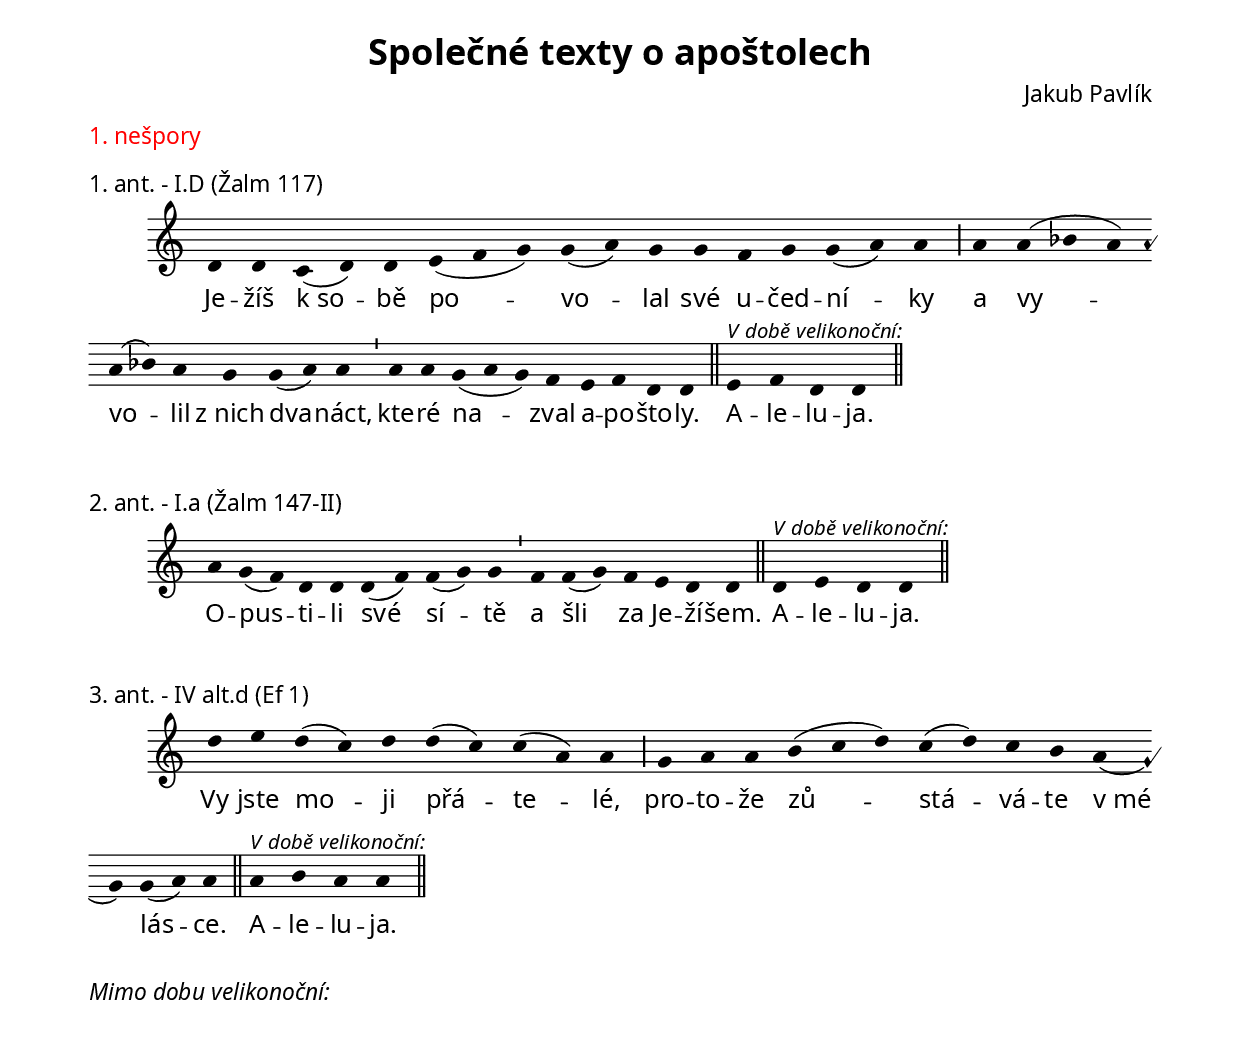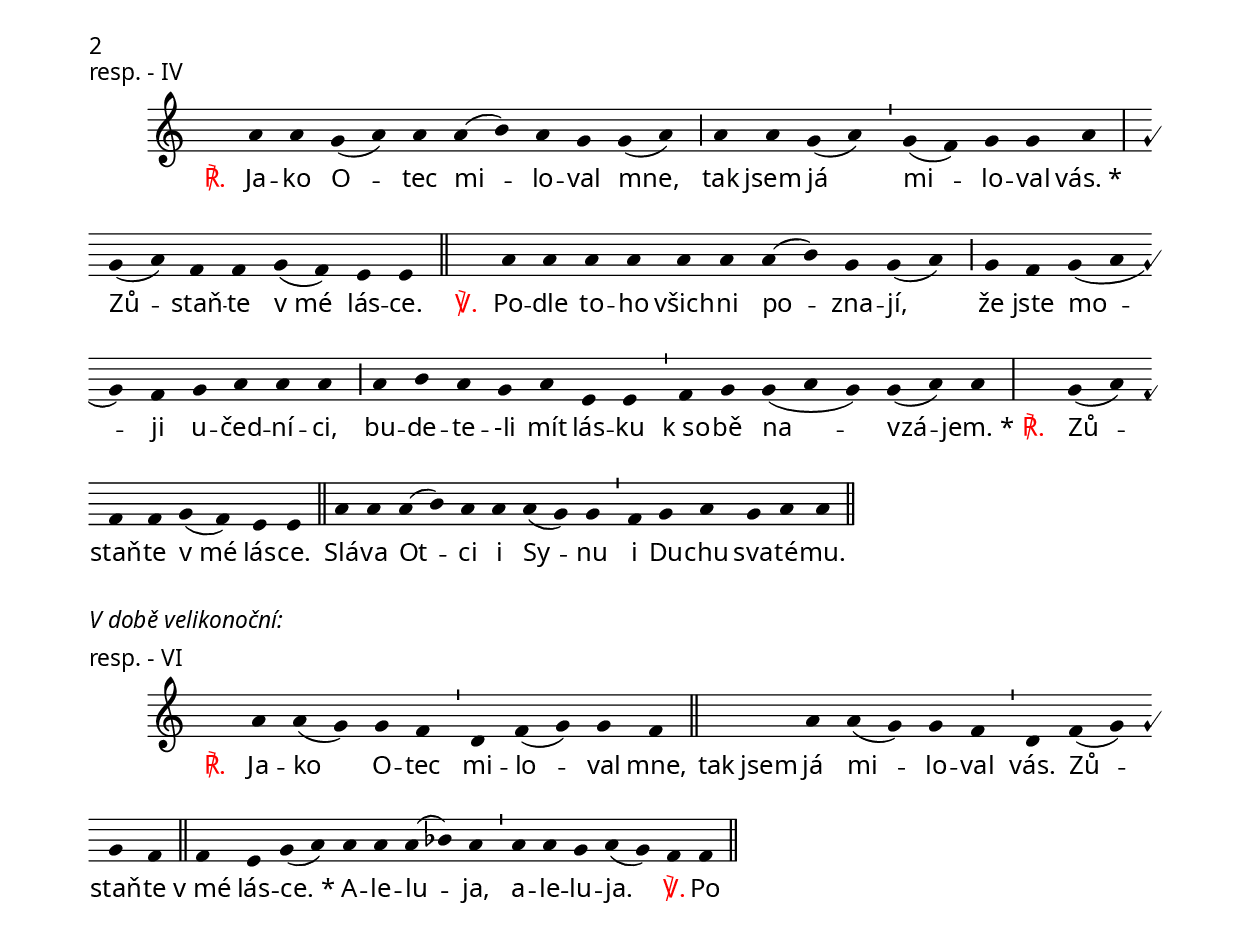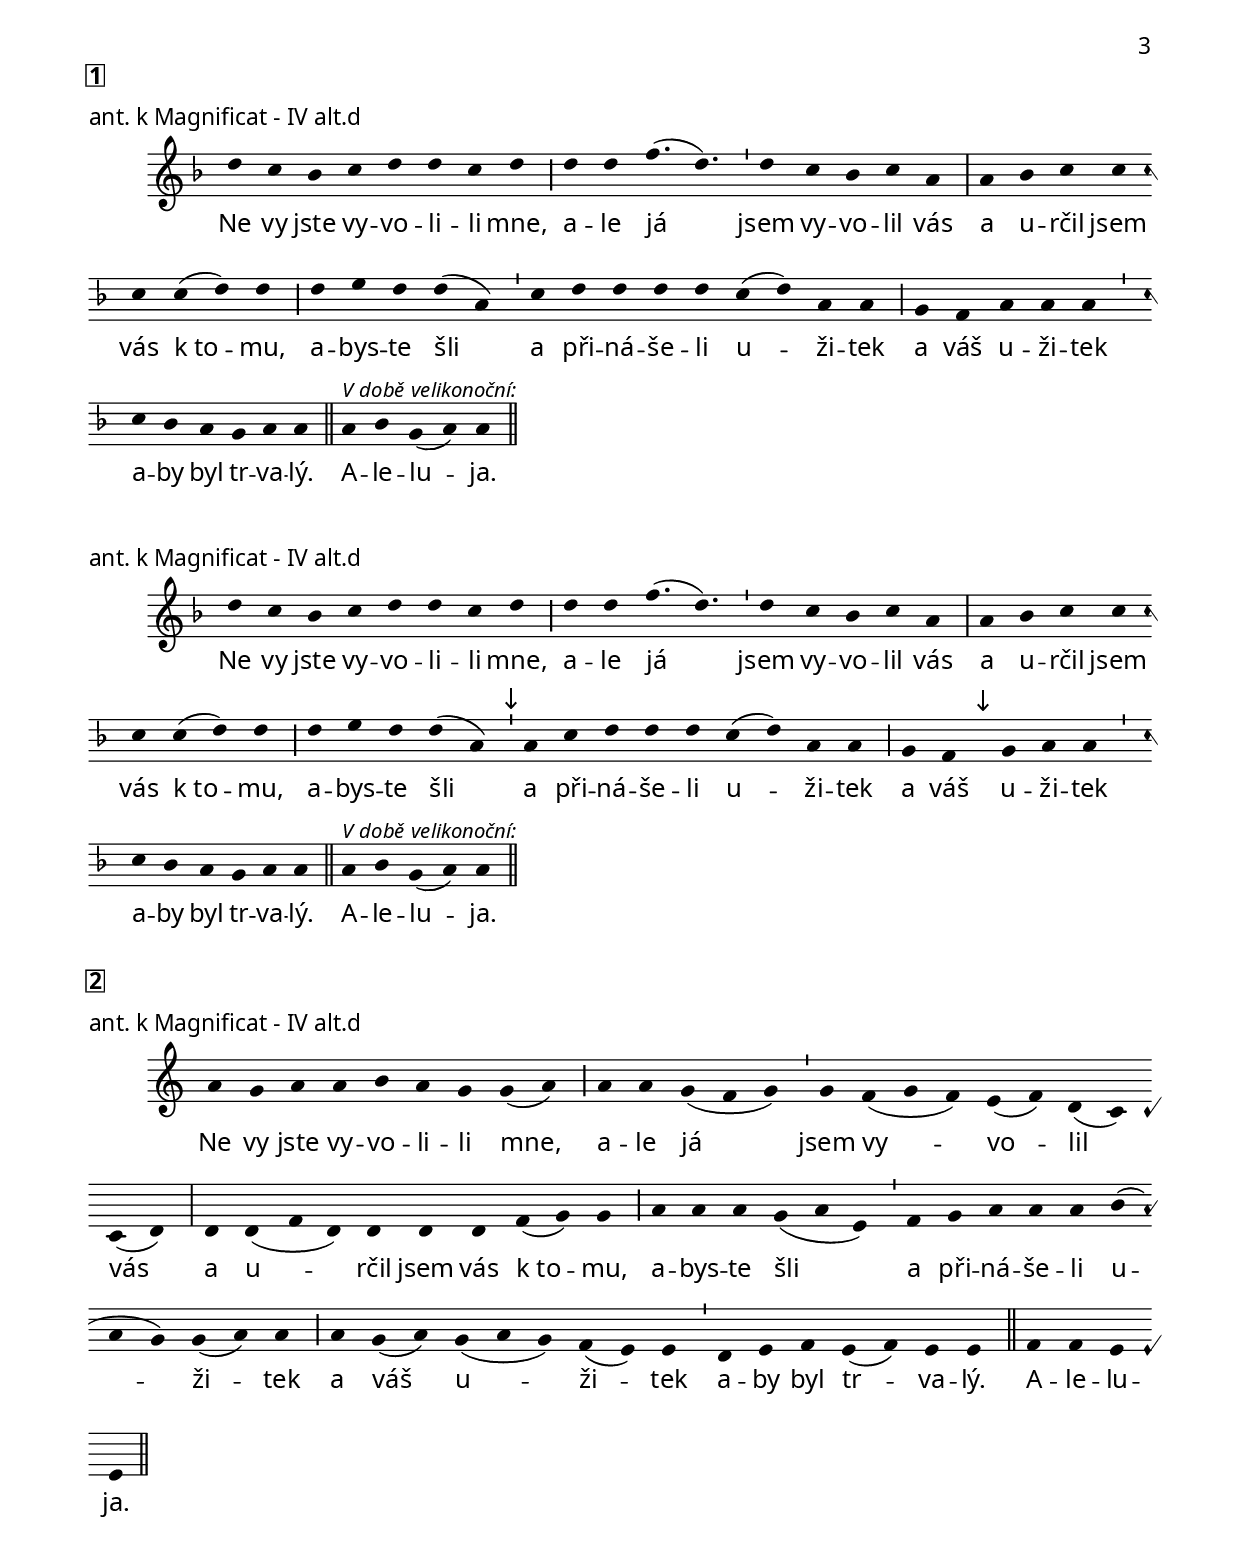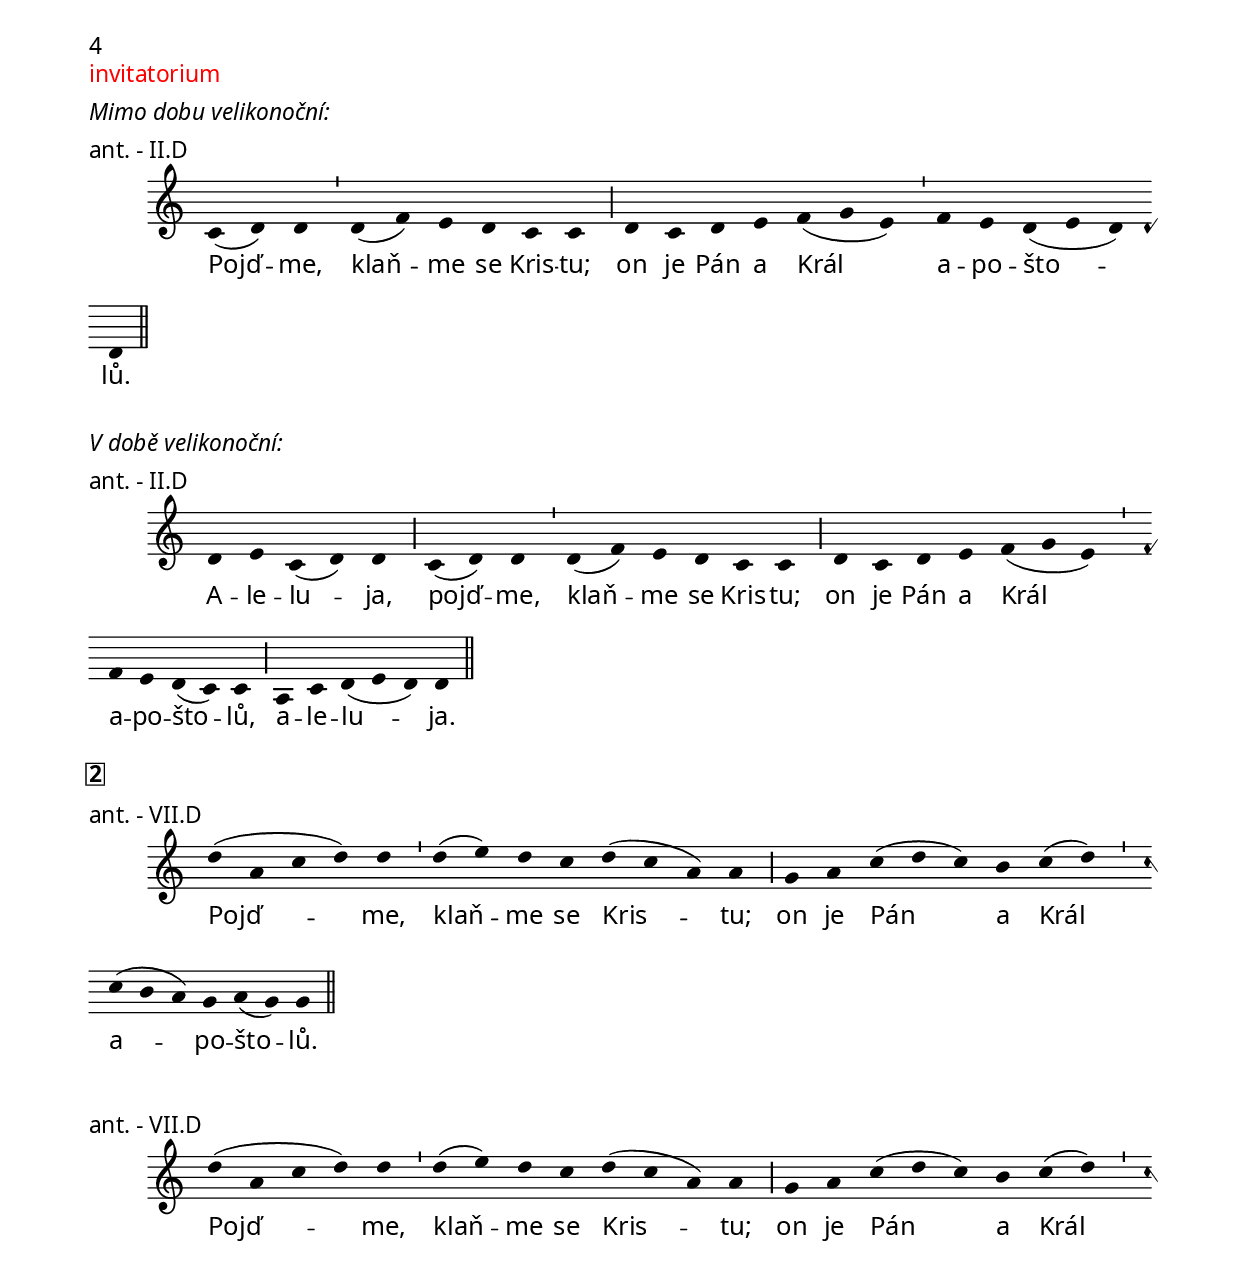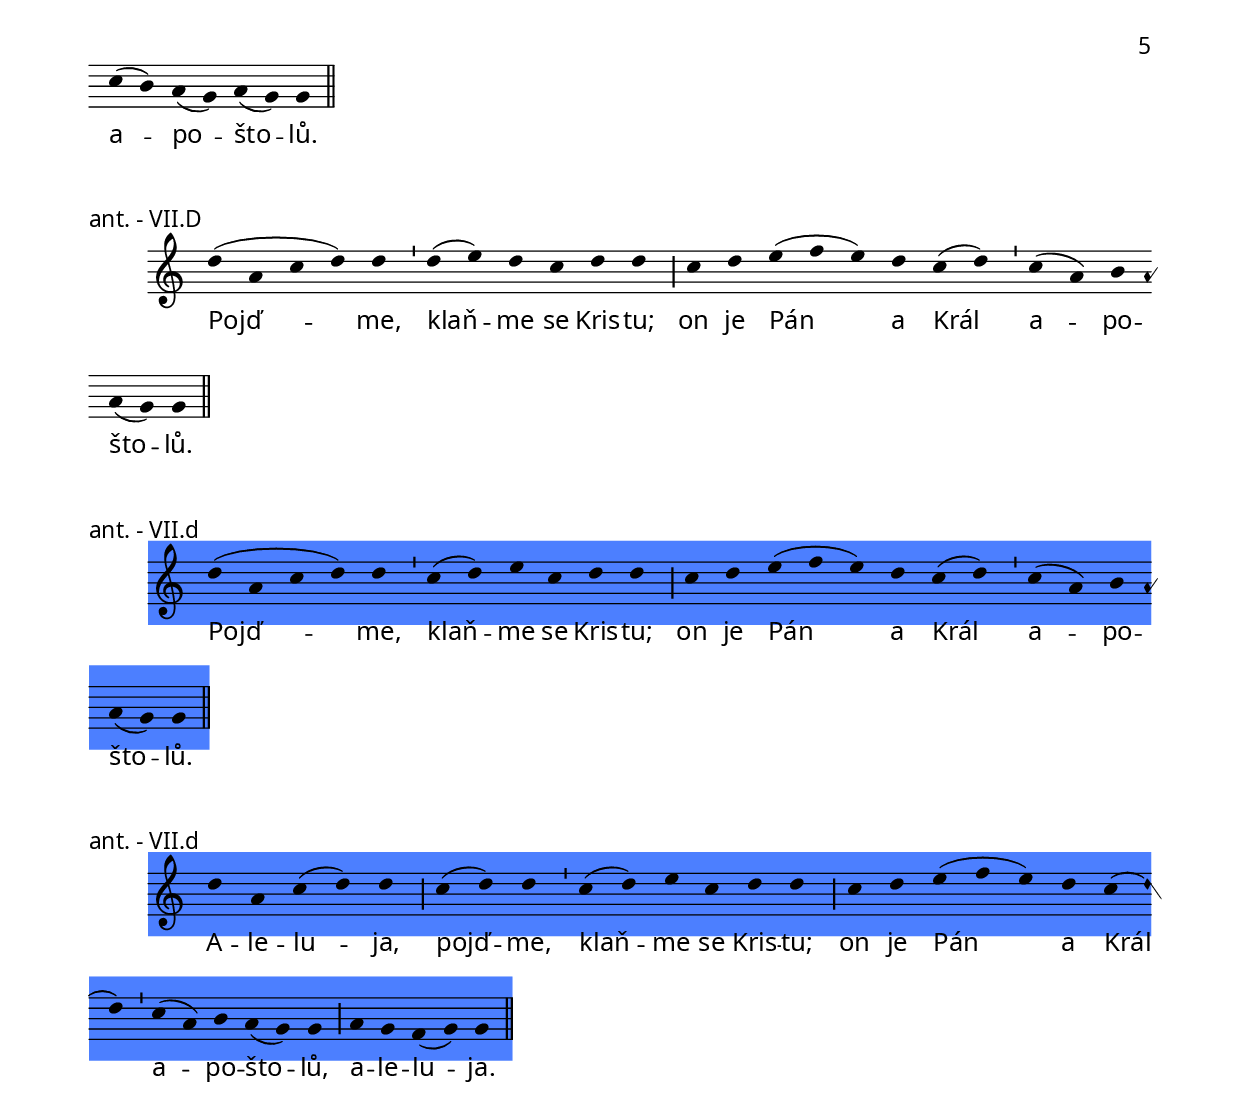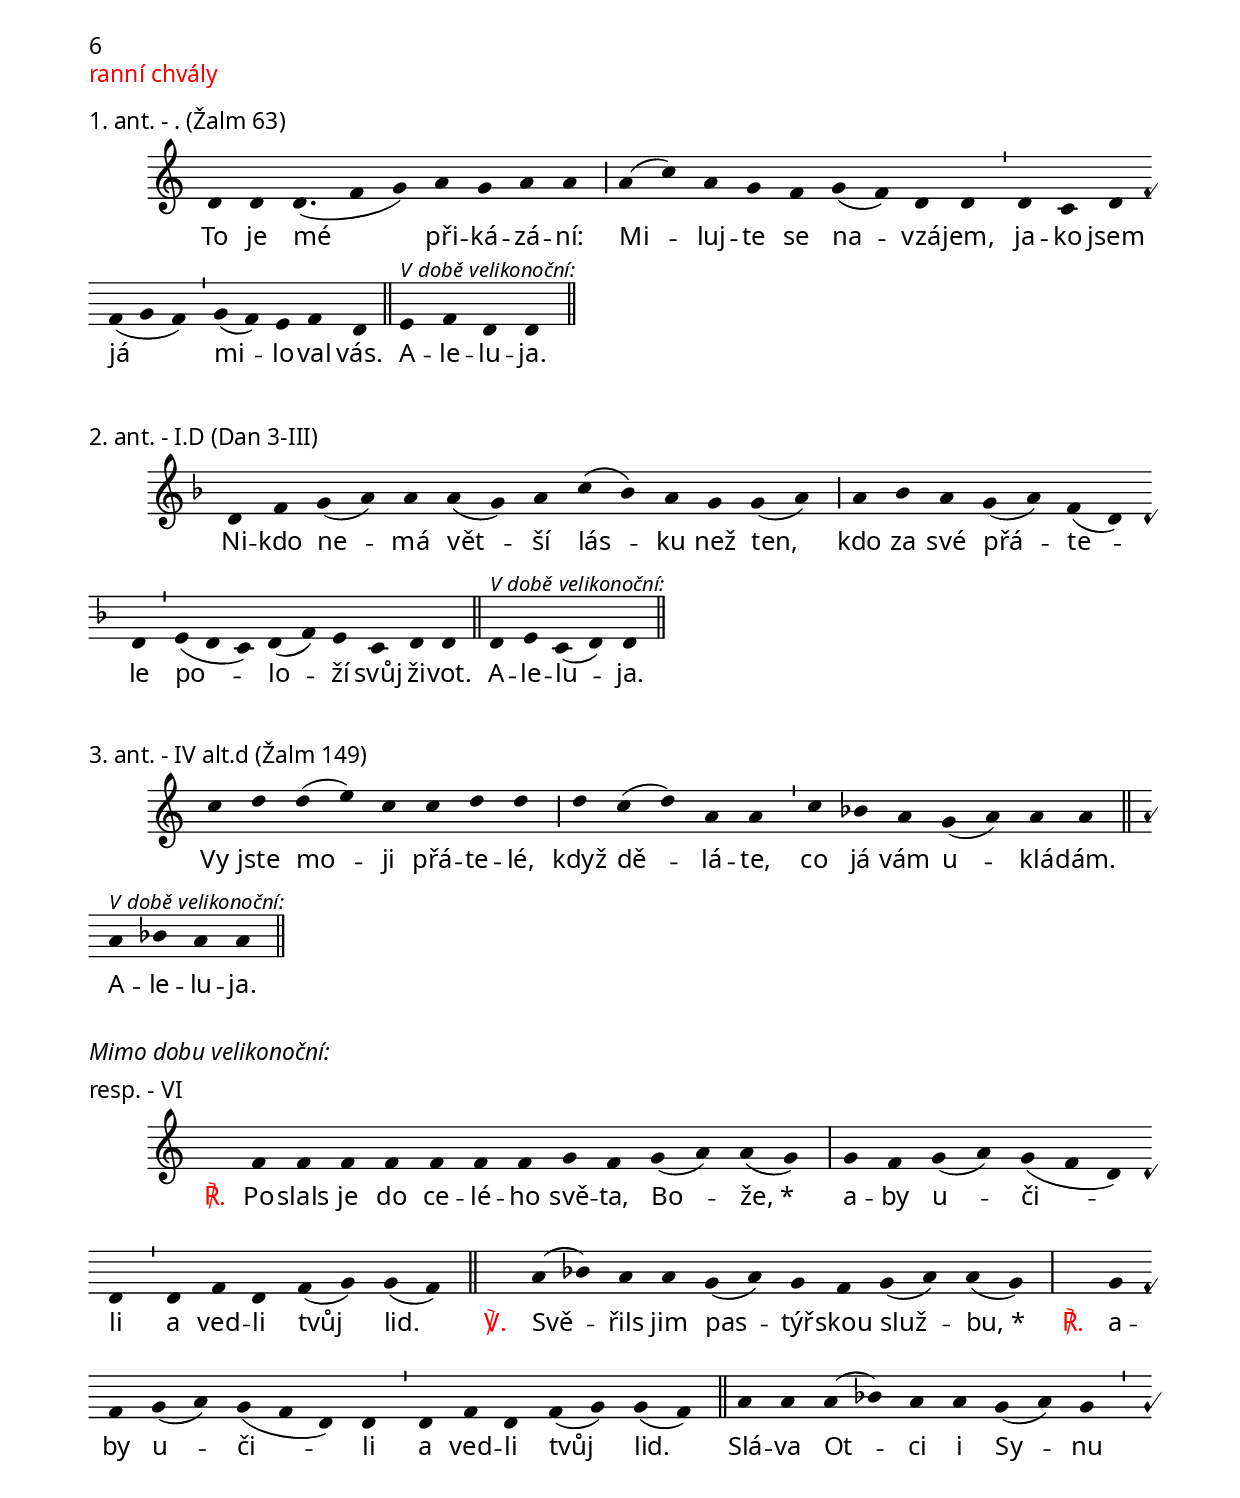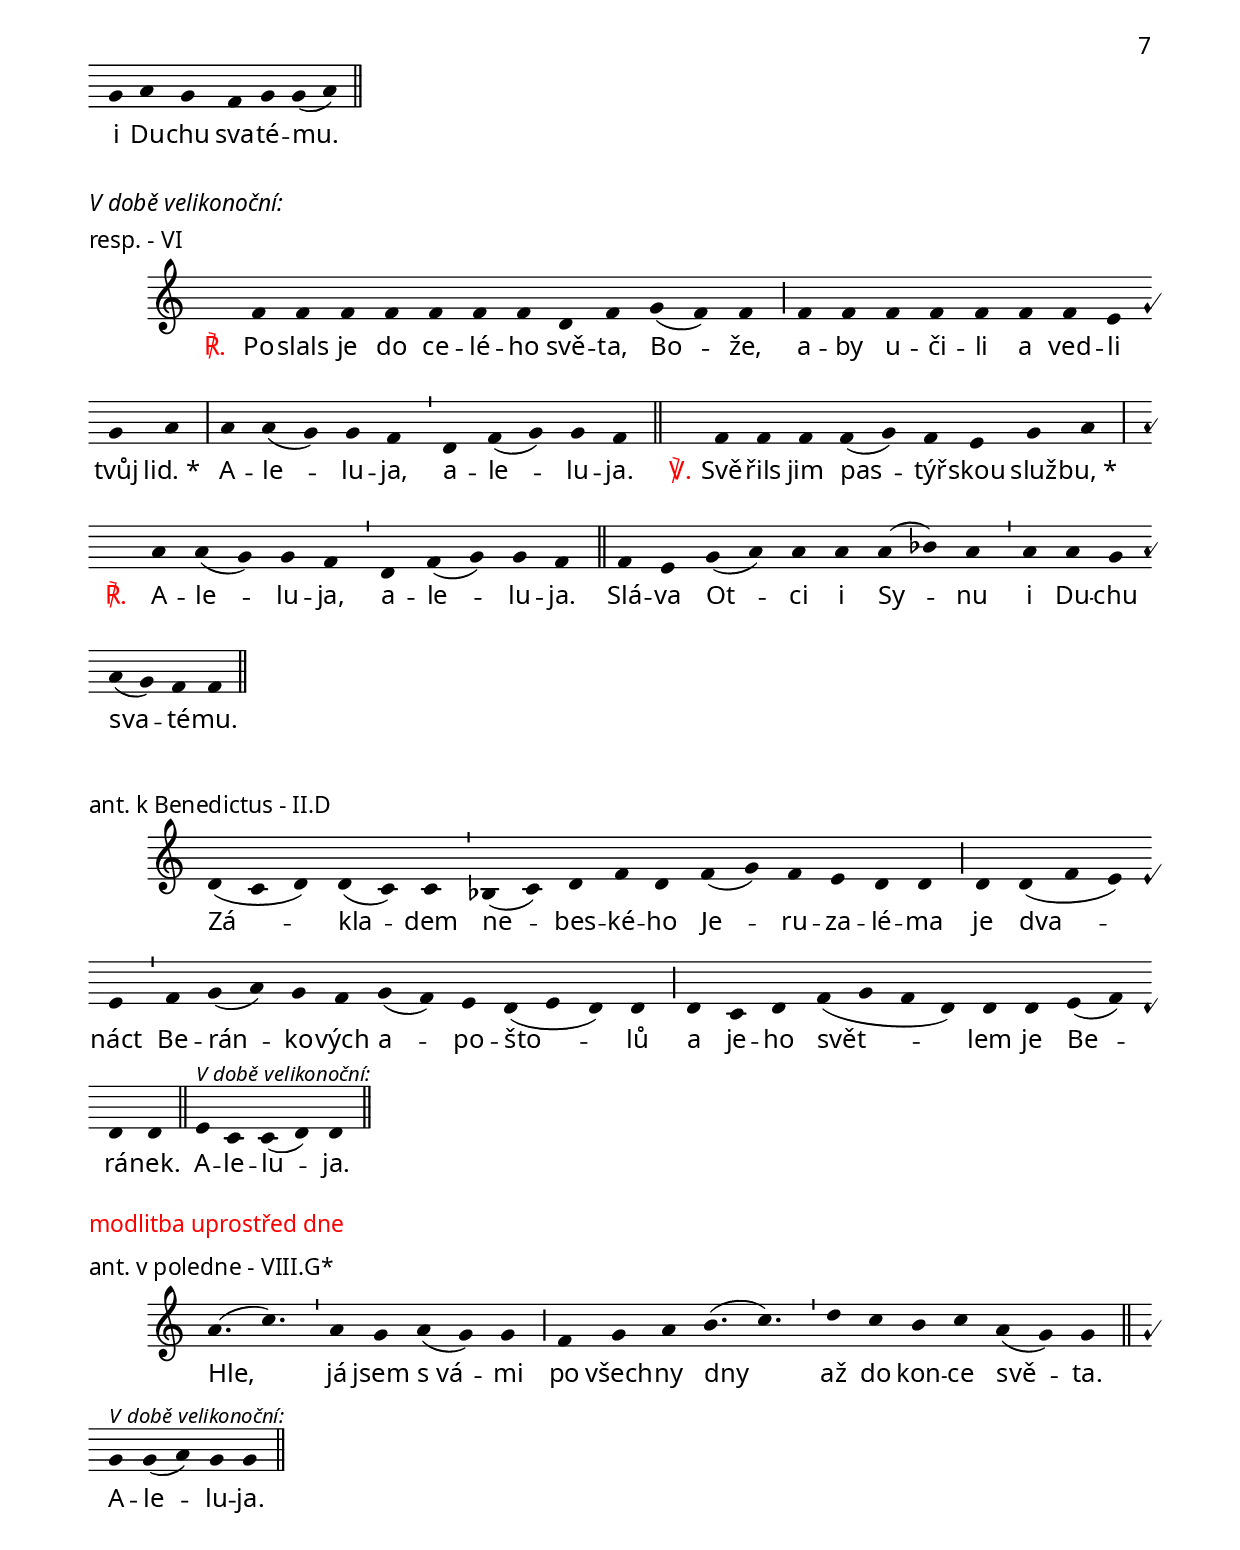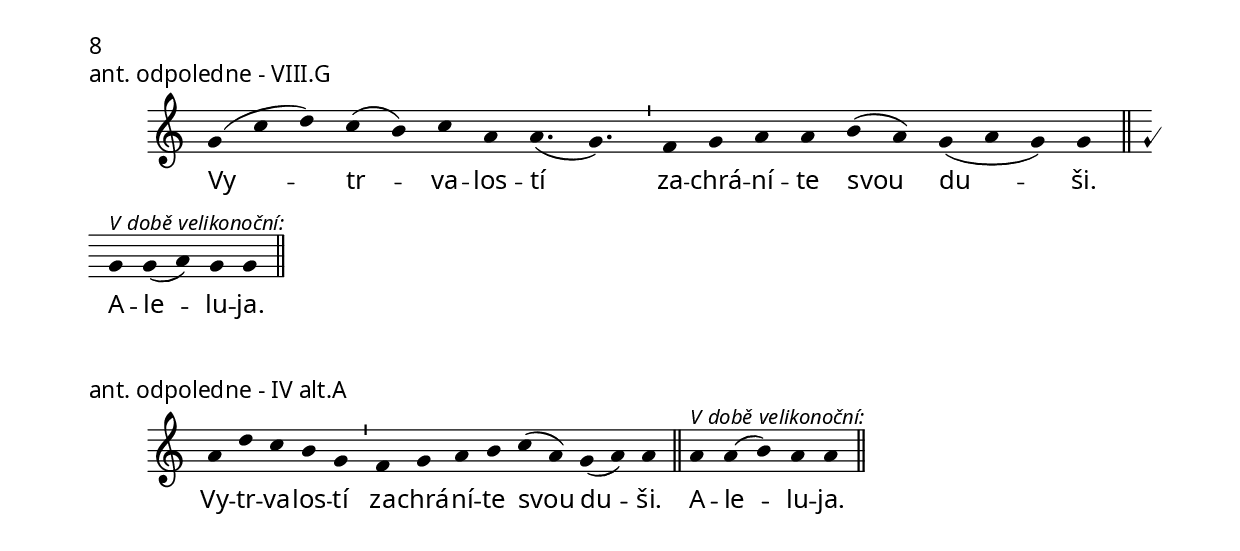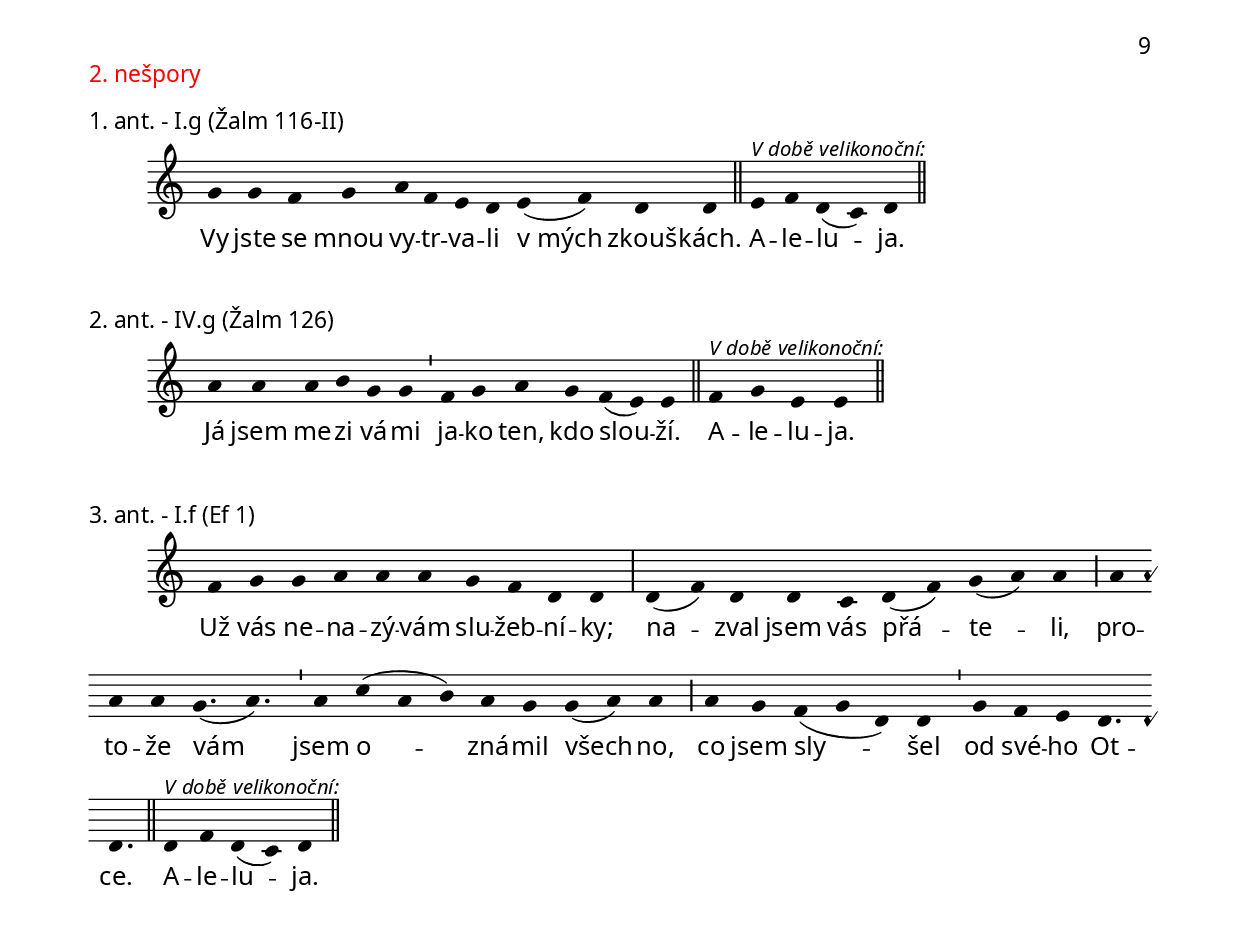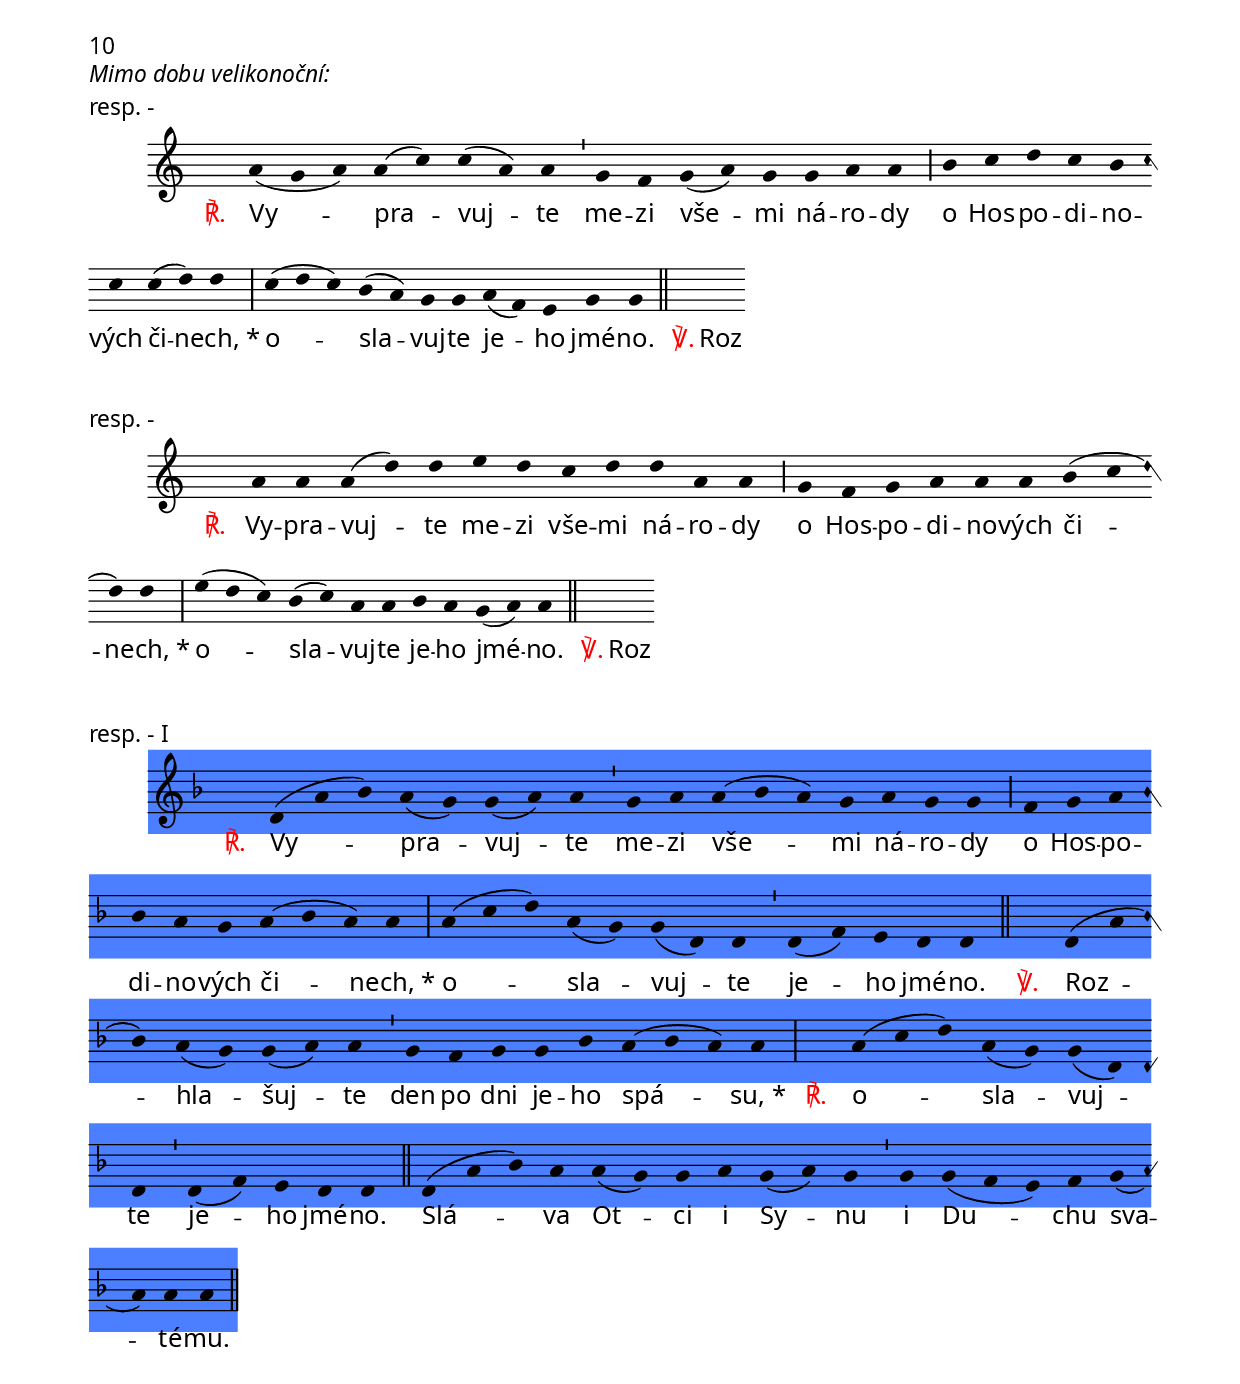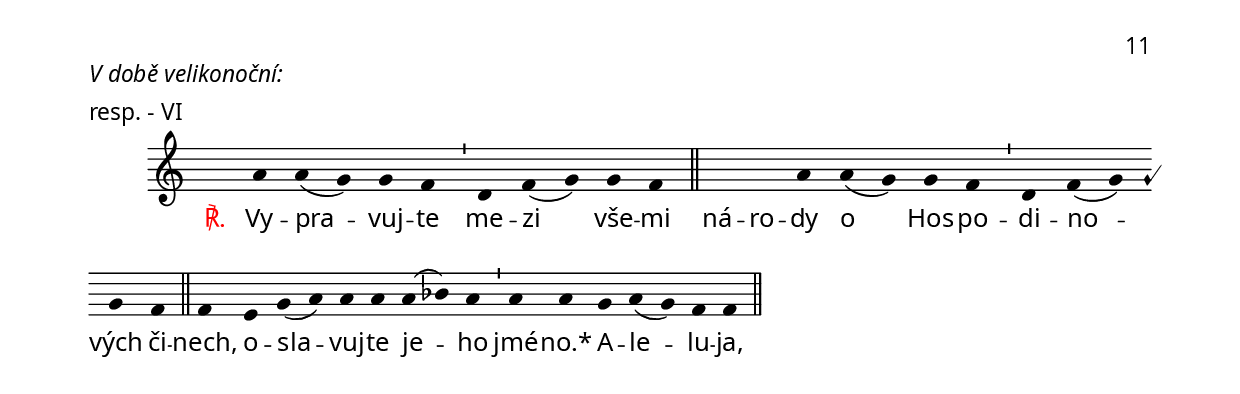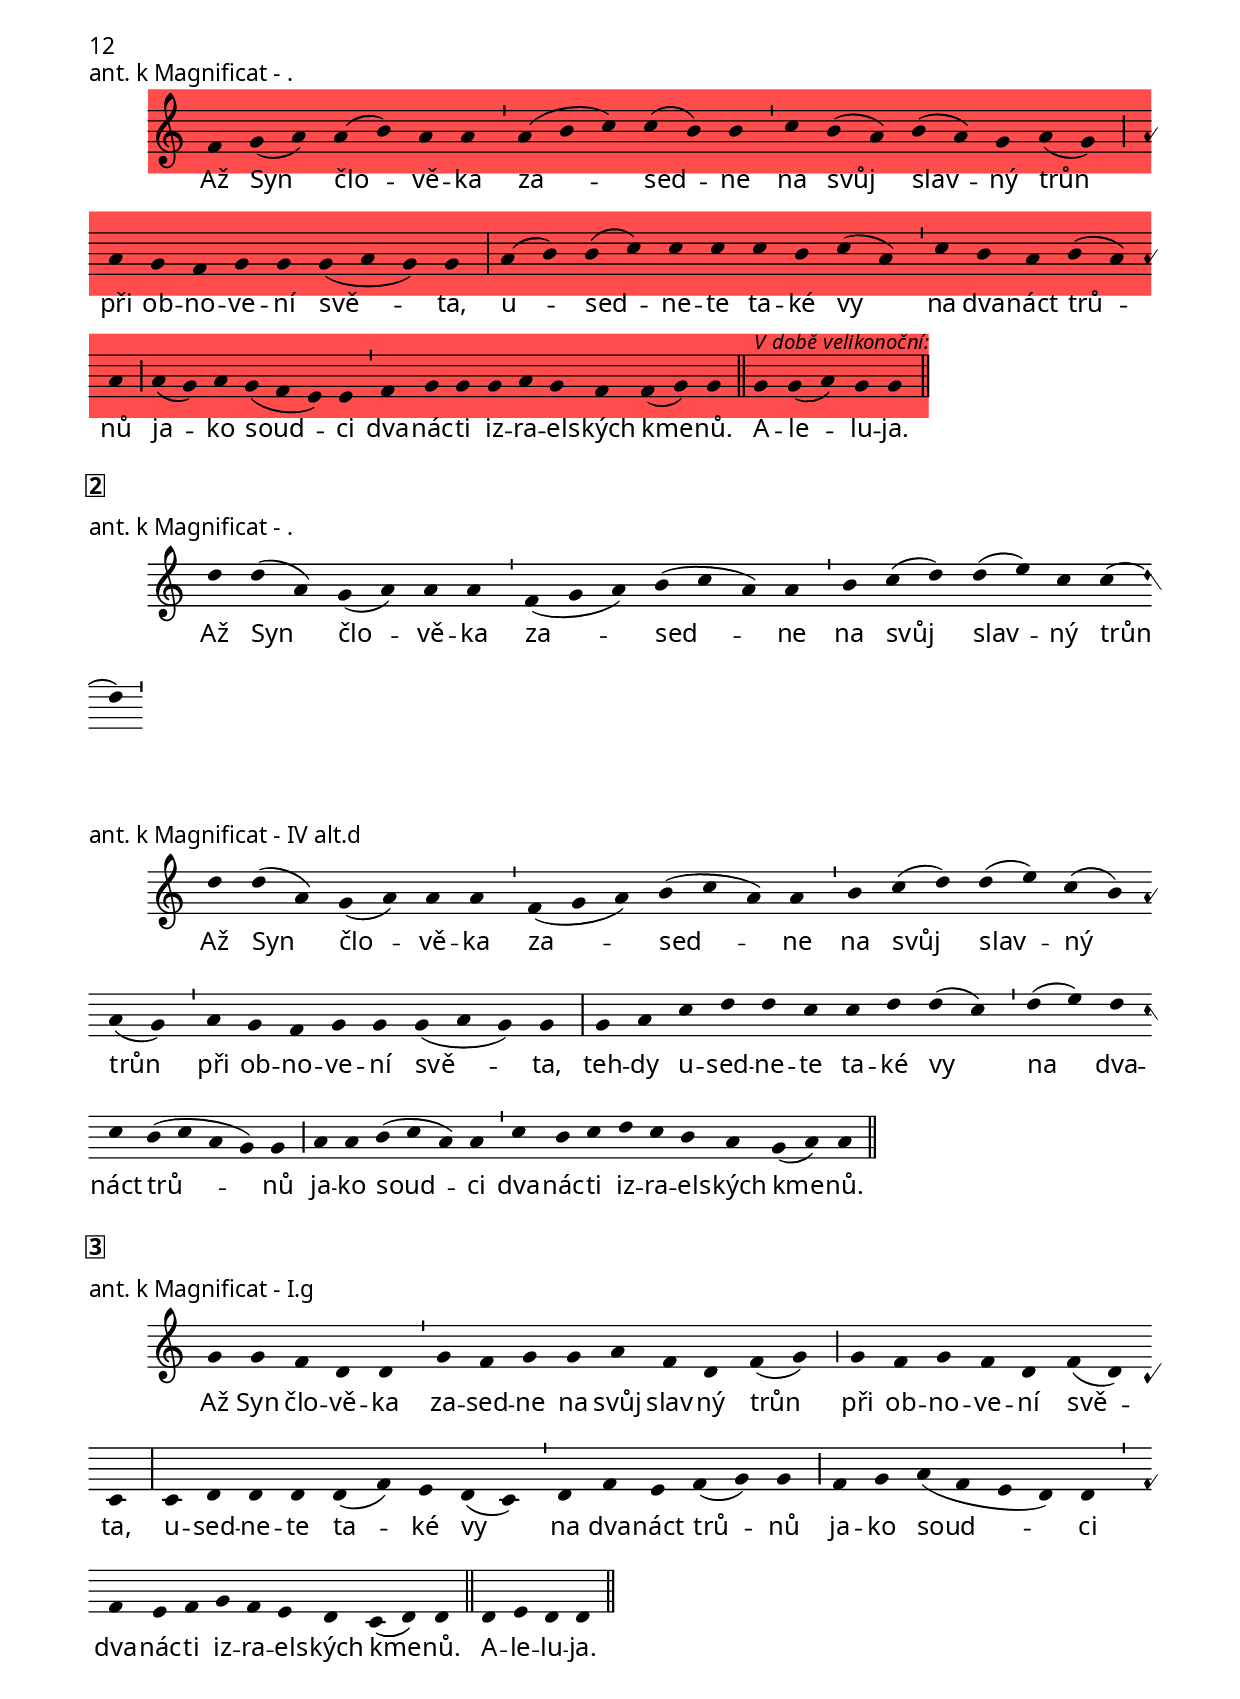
\version "2.14.2"

\header {
  title = "Společné texty o apoštolech"
  composer = "Jakub Pavlík"
}

\include "../spolecne.ly"
\include "../dilyresponsorii.ly"

rubrVelikAleluja = \markup\small\italic{V době velikonoční:}

\markup {\nadpisHodinka {"1. nešpory"}}

\score {
  \relative c' {
    \choralniRezim
    d d c( d) d e( f g) g( a) g g f g g( a) a \barMaior
    a a( bes a) a( bes) a g g( a) a \barMin
    a a g( a g) f e f d d \barFinalis
    
    e^\markup\rubrVelikAleluja f d d \barFinalis
  }
  \addlyrics {
    Je -- žíš k_so -- bě po -- vo -- lal své u -- čed -- ní -- ky
    a vy -- vo -- lil z_nich dva -- náct, 
    kte -- ré na -- zval a -- po -- što -- ly.
    
    A -- le -- lu -- ja.
  }
  \header {
    quid = "1. ant."
    modus = "I"
    differentia = "D" 
    psalmus = "Žalm 117"
    id = ""
    piece = \markup {\sestavTitulek}
  }
}

\score {
  \relative c'' {
    \choralniRezim
    a g( f) d d d( f) f( g) g \barMin
    f f( g) f e d d \barFinalis
    
    d^\markup\rubrVelikAleluja e d d \barFinalis
  }
  \addlyrics {
    O -- pus -- ti -- li své sí -- tě
    a šli za Je -- ží -- šem.
    
    A -- le -- lu -- ja.
  }
  \header {
    quid = "2. ant."
    modus = "I"
    differentia = "a" 
    psalmus = "Žalm 147-II"
    id = ""
    piece = \markup {\sestavTitulek}
  }
}

\score {
  \relative c'' {
    \choralniRezim
    d4 e d( c) d d( c) c( a) a \barMaior
    g a a b( c d) c( d) c b a( g) g( a) a \barFinalis
    
    a^\markup\rubrVelikAleluja b a a \barFinalis
  }
  \addlyrics {
    Vy jste mo -- ji přá -- te -- lé,
    pro -- to -- že zů -- stá -- vá -- te v_mé lás -- ce.
    
    A -- le -- lu -- ja.
  }
  \header {
    quid = "3. ant."
    modus = "IV alt"
    differentia = "d" 
    psalmus = "Ef 1"
    id = ""
    piece = \markup {\sestavTitulek}
  }
}

\markup\italic{Mimo dobu velikonoční:}

\score {
  \relative c'' {
    \choralniRezim
    
    % R
    \neviditelna a
    a a g( a) a a( b) a g g( a) \barMaior
    a a g( a) \barMin g( f) g g a \barMax
    g( a) f f g( f) e e \barFinalis
    % V
    \neviditelna a
    a a a a a a a( b) g g ( a) \barMaior
    g f g( a g) f g a a a \barMaior
    a b a g a e e \barMin f g g( a g) g( a) a \barMax
    % R
    \neviditelna a
    g( a) f f g( f) e e \barFinalis
    % Slava
    a a a( b) a a a( g) g \barMin f g a g a a \barFinalis
  }
  \addlyrics {
    \Response Ja -- ko O -- tec mi -- lo -- val mne,
    tak jsem já mi -- lo -- val vás._*
    Zů -- staň -- te v_mé lás -- ce.
    \Verse Po -- dle to -- ho všich -- ni po -- zna -- jí,
    že jste mo -- ji u -- čed -- ní -- ci,
    bu -- de -- te -- -li mít lás -- ku k_so -- bě na -- vzá -- jem._*
    \Response Zů -- staň -- te v_mé lás -- ce.
    \textRespDoxologie
  }
  \header {
    quid = "resp."
    modus = "IV"
    id = ""
    piece = \markup {\sestavTitulekResp}
  }
}

\markup\italic{V době velikonoční:}

\score {
  \relative c' {
    \choralniRezim
    
    % R
    \neviditelna f
    \respVIalelujaResponsum \barFinalis
    % V
    \neviditelna f
    
    % R
    \neviditelna a
    \respVIalelujaResponsum \barFinalis
    % Slava
    \respVIalelujaDoxologie \barFinalis
  }
  \addlyrics {
    \Response Ja -- ko O -- tec mi -- lo -- val mne,
    tak jsem já mi -- lo -- val vás.
    Zů -- staň -- te v_mé lás -- ce._* \textRespAleluja
    \Verse Po -- dle to -- ho všich -- ni po -- zna -- jí,
    že jste mo -- ji u -- čed -- ní -- ci,
    bu -- de -- te -- -li mít lás -- ku k_so -- bě na -- vzá -- jem._*
    \Response \textRespAleluja
    \textRespDoxologie
  }
  \header {
    quid = "resp."
    modus = "VI"
    id = ""
    piece = \markup {\sestavTitulekResp}
  }
} 

\pageBreak

\markup\nadpisSkupiny{1}

\score {
  \relative c'' {
    \choralniRezim
    \key f \major
    d c bes c d d c d \barMaior
    d d f4.( d) \barMin d4 c bes c a \barMax
    
    a bes c c c c( d) d \barMaior
    d e d d( a) \barMin c d d d d c( d) a a \barMaior
    g f a a a \barMin c bes a g a a \barFinalis
    
    a^\markup\rubrVelikAleluja bes g( a) a \barFinalis
  }
  \addlyrics {
    Ne vy jste vy -- vo -- li -- li mne,
    a -- le já jsem vy -- vo -- lil vás
    
    a u -- rčil jsem vás k_to -- mu,
    a -- bys -- te šli a při -- ná -- še -- li u -- ži -- tek
    a váš u -- ži -- tek a -- by byl tr -- va -- lý.
    
    A -- le -- lu -- ja.
  }
  \header {
    quid = "ant. k Magnificat"
    modus = "IV alt"
    differentia = "d" 
    psalmus = ""
    id = ""
    piece = \markup {\sestavTitulekBezZalmu}
  }
}

\score {
  \relative c'' {
    \choralniRezim
    \key f \major
    d c bes c d d c d \barMaior
    d d f4.( d) \barMin d4 c bes c a \barMax
    
    a bes c c c c( d) d \barMaior
    d e d d( a) \barMin \mark\sipka a c d d d c( d) a a \barMaior
    g f \mark\sipka g a a \barMin c bes a g a a \barFinalis
    
    a^\markup\rubrVelikAleluja bes g( a) a \barFinalis
  }
  \addlyrics {
    Ne vy jste vy -- vo -- li -- li mne,
    a -- le já jsem vy -- vo -- lil vás
    
    a u -- rčil jsem vás k_to -- mu,
    a -- bys -- te šli a při -- ná -- še -- li u -- ži -- tek
    a váš u -- ži -- tek a -- by byl tr -- va -- lý.
    
    A -- le -- lu -- ja.
  }
  \header {
    quid = "ant. k Magnificat"
    modus = "IV alt"
    differentia = "d" 
    psalmus = ""
    id = ""
    piece = \markup {\sestavTitulekBezZalmu}
  }
}

\markup\nadpisSkupiny{2}

\score {
  \relative c'' {
    \choralniRezim
    a4 g a a b a g g( a) \barMaior
    a a g( f g) \barMin g f( g f) e( f) d( c) c( d) \barMax
    d d( f d) d d d f( g) g \barMaior
    a a a g( a e) \barMin f g a a a b( a g) g( a) a \barMaior
    a g( a) g( a g) f( e) e \barMin d e f e( f) e e \barFinalis
    
    f f e e \barFinalis
  }
  \addlyrics {
    Ne vy jste vy -- vo -- li -- li mne,
    a -- le já jsem vy -- vo -- lil vás
    
    a u -- rčil jsem vás k_to -- mu,
    a -- bys -- te šli a při -- ná -- še -- li u -- ži -- tek
    a váš u -- ži -- tek a -- by byl tr -- va -- lý.
    
    A -- le -- lu -- ja.
  }
  \header {
    quid = "ant. k Magnificat"
    modus = "IV alt"
    differentia = "d" 
    psalmus = ""
    id = ""
    piece = \markup {\sestavTitulekBezZalmu}
  }
}

\pageBreak

\markup {\nadpisHodinka {"invitatorium"}}

\markup\italic{Mimo dobu velikonoční:}

\score {
  \relative c' {
    \choralniRezim
    c4( d) d \barMin d( f) e d c c \barMaior 
    d c d e f( g e) \barMin f e d( e d) d \barFinalis
  }
  \addlyrics {
    Pojď -- me, klaň -- me se Kris -- tu; on je Pán a Král 
    a -- po -- što -- lů.
  }
  \header {
    quid = "ant."
    modus = "II"
    differentia = "D" 
    psalmus = ""
    id = ""
    piece = \markup {\sestavTitulekBezZalmu}
  }
}

\markup\italic{V době velikonoční:}

\score {
  \relative c' {
    \choralniRezim
    d e c( d) d \barMaior
    c4( d) d \barMin d( f) e d c c \barMaior 
    d c d e f( g e) \barMin f e d( c) c \barMaior
    a c d( e d) d \barFinalis
  }
  \addlyrics {
    A -- le -- lu -- ja,
    pojď -- me, klaň -- me se Kris -- tu; on je Pán a Král 
    a -- po -- što -- lů,
    a -- le -- lu -- ja.
  }
  \header {
    quid = "ant."
    modus = "II"
    differentia = "D" 
    psalmus = ""
    id = ""
    piece = \markup {\sestavTitulekBezZalmu}
  }
}

\markup\nadpisSkupiny{2}

\score {
  \relative c'' {
    \choralniRezim
    d4( a c d) d \barMin d( e) d c d( c a) a \barMaior
    g a c( d c) b c( d) \barMin c( b a) g a( g) g \barFinalis
  }
  \addlyrics {
    Pojď -- me, klaň -- me se Kris -- tu; 
    on je Pán a Král a -- po -- što -- lů.
  }
  \header {
    quid = "ant."
    modus = "VII"
    differentia = "D" 
    psalmus = ""
    id = ""
    piece = \markup {\sestavTitulekBezZalmu}
  }
}

\score {
  \relative c'' {
    \choralniRezim
    d4( a c d) d \barMin d( e) d c d( c a) a \barMaior
    g a c( d c) b c( d) \barMin c( b) a( g) a( g) g \barFinalis
  }
  \addlyrics {
    Pojď -- me, klaň -- me se Kris -- tu; 
    on je Pán a Král a -- po -- što -- lů.
  }
  \header {
    quid = "ant."
    modus = "VII"
    differentia = "D" 
    psalmus = ""
    id = ""
    piece = \markup {\sestavTitulekBezZalmu}
  }
}

\score {
  \relative c'' {
    \choralniRezim
    d4( a c d) d \barMin d( e) d c d d \barMaior
    c d e( f e) d c( d) \barMin c( a) b a( g) g \barFinalis
  }
  \addlyrics {
    Pojď -- me, klaň -- me se Kris -- tu; 
    on je Pán a Král a -- po -- što -- lů.
  }
  \header {
    quid = "ant."
    modus = "VII"
    differentia = "D" 
    psalmus = ""
    id = ""
    piece = \markup {\sestavTitulekBezZalmu}
  }
}

\score {
  \relative c'' {
    \zvyraznovacModry
    \choralniRezim
    d4( a c d) d \barMin c( d) e c d d \barMaior
    c d e( f e) d c( d) \barMin c( a) b a( g) g \barFinalis
  }
  \addlyrics {
    Pojď -- me, klaň -- me se Kris -- tu; 
    on je Pán a Král a -- po -- što -- lů.
  }
  \header {
    quid = "ant."
    modus = "VII"
    differentia = "d" 
    psalmus = ""
    id = ""
    piece = \markup {\sestavTitulekBezZalmu}
  }
}

\score {
  \relative c'' {
    \zvyraznovacModry
    \choralniRezim
    d4 a c( d) d \barMaior
    c( d) d \barMin c( d) e c d d \barMaior
    c d e( f e) d c( d) \barMin c( a) b a( g) g \barMaior
    a g f( g) g \barFinalis
  }
  \addlyrics {
    A -- le -- lu -- ja,
    pojď -- me, klaň -- me se Kris -- tu; on je Pán a Král 
    a -- po -- što -- lů,
    a -- le -- lu -- ja.
  }
  \header {
    quid = "ant."
    modus = "VII"
    differentia = "d" 
    psalmus = ""
    id = ""
    piece = \markup {\sestavTitulekBezZalmu}
  }
}

\pageBreak

\markup {\nadpisHodinka {"ranní chvály"}}

\score {
  \relative c' {
    \choralniRezim
    d4 d d4.( f4 g) a g a a \barMaior
    a( c) a g f g( f) d d \barMin d c d f( g f) \barMin g( f) e f d \barFinalis
    
    e4^\markup\rubrVelikAleluja f d d \barFinalis
  }
  \addlyrics {
    To je mé při -- ká -- zá -- ní:
    Mi -- luj -- te se na -- vzá -- jem,
    ja -- ko jsem já mi -- lo -- val vás.
    
    A -- le -- lu -- ja.
  }
  \header {
    quid = "1. ant."
    modus = ""
    differentia = "" 
    psalmus = "Žalm 63"
    id = ""
    fons = "6. neděle velikonoční, 2. nešp., ant. k Magnificat, 1. část; dopl. aleluja"
    piece = \markup {\sestavTitulek}
  }
}

\score {
  \relative c' {
    \choralniRezim
    \key f \major
    d f g( a) a a( g) a c( bes) a g g( a) \barMaior
    a bes a g( a) f( d) d \barMin e( d c) d( f) e c d d \barFinalis
    d^\markup\rubrVelikAleluja e c( d) d \barFinalis
  }
  \addlyrics {
    Ni -- kdo ne -- má vět -- ší lás -- ku než ten,
    kdo za své přá -- te -- le po -- lo -- ží svůj ži -- vot.
    
    A -- le -- lu -- ja.
  }
  \header {
    quid = "2. ant."
    modus = "I"
    differentia = "D" 
    psalmus = "Dan 3-III"
    id = ""
    fons = "6. neděle velikonoční, 2. nešp., ant. k Magnificat, 2. část"
    piece = \markup {\sestavTitulek}
  }
}

\score {
  \relative c'' {
    \choralniRezim
    c4 d d( e) c c d d \barMaior
    d c( d) a a \barMin c bes a g( a) a a \barFinalis
    
    a^\markup\rubrVelikAleluja bes a a \barFinalis
  }
  \addlyrics {
    Vy jste mo -- ji přá -- te -- lé,
    když dě -- lá -- te, co já vám u -- klá -- dám.
    
    A -- le -- lu -- ja.
  }
  \header {
    quid = "3. ant."
    modus = "IV alt"
    differentia = "d" 
    psalmus = "Žalm 149"
    id = ""
    piece = \markup {\sestavTitulek}
  }
}

\markup\italic{Mimo dobu velikonoční:}

\score {
  \relative c' {
    \choralniRezim
    
    % R
    \neviditelna f
    f4 f f f f f f g f g( a) a( g) \barMax
    g f g( a) g( f d) d \barMin d f d f( g) g( f) \barFinalis
    % V
    \neviditelna a
    a( bes) a a g( a) g f g( a) a( g) \barMax
    % R
    \neviditelna a
    g f g( a) g( f d) d \barMin d f d f( g) g( f) \barFinalis
    % Slava
    \respVIdoxologie \barFinalis
  }
  \addlyrics {
    \Response Po -- slals je do ce -- lé -- ho svě -- ta, Bo -- že,_*
    a -- by u -- či -- li a ved -- li tvůj lid.
    \Verse Svě -- řils jim pas -- týř -- skou služ -- bu,_*
    \Response a -- by u -- či -- li a ved -- li tvůj lid.
    \textRespDoxologie
  }
  \header {
    quid = "resp."
    modus = "VI"
    id = ""
    piece = \markup {\sestavTitulekResp}
  }
}

\markup\italic{V době velikonoční:}

\score {
  \relative c' {
    \choralniRezim
    
    % R
    \neviditelna f
    f4 f f f f f f d f g( f) f \barMaior
    f f f f f f f e g a \barMax
    \respVIalelujaResponsum \barFinalis
    % V
    \neviditelna f
    f f f f( g) f e g a \barMax
    % R
    \neviditelna a
    \respVIalelujaResponsum \barFinalis
    % Slava
    \respVIalelujaDoxologie \barFinalis
  }
  \addlyrics {
    \Response Po -- slals je do ce -- lé -- ho svě -- ta, Bo -- že,
    a -- by u -- či -- li a ved -- li tvůj lid._* \textRespAleluja
    \Verse Svě -- řils jim pas -- týř -- skou služ -- bu,_*
    \Response \textRespAleluja
    \textRespDoxologie
  }
  \header {
    quid = "resp."
    modus = "VI"
    id = ""
    piece = \markup {\sestavTitulekResp}
  }
} 

\score {
  \relative c' {
    \choralniRezim
    d4( c d) d( c) c \barMin bes( c) d f d f( g) f e d d \barMaior
    d d( f e) e \barMin f g( a) g f g( f) e d( e d) d \barMaior
    d c d f( g f d) d d e( f) d d \barFinalis
    
    e^\markup\rubrVelikAleluja c c( d) d \barFinalis
  }
  \addlyrics {
    Zá -- kla -- dem ne -- bes -- ké -- ho Je -- ru -- za -- lé -- ma
    je dva -- náct Be -- rán -- ko -- vých a -- po -- što -- lů
    a je -- ho svět -- lem je Be -- rá -- nek.
    
    A -- le -- lu -- ja.
  }
  \header {
    quid = "ant. k Benedictus"
    modus = "II"
    differentia = "D" 
    psalmus = ""
    id = ""
    piece = \markup {\sestavTitulekBezZalmu}
  }
}

\markup {\nadpisHodinka {"modlitba uprostřed dne"}}

\score {
  \relative c' {
    \choralniRezim
    
  }
  \addlyrics {
    Jdě -- te a hlá -- sej -- te e -- van -- ge -- li -- um o Bo -- žim krá -- lov -- ství:
    Za -- dar -- mo jste do -- sta -- li, za -- dar -- mo dá -- vej -- te.
    
    A -- le -- lu -- ja.
  }
  \header {
    quid = "ant. dopoledne"
    modus = ""
    differentia = "" 
    psalmus = ""
    id = ""
    piece = \markup {\sestavTitulekBezZalmu}
  }
}

\score {
  \relative c'' {
    \choralniRezim
    a4.( c) \barMin a4 g a( g) g \barMaior
    f g a b4.( c) \barMin d4 c b c a( g) g \barFinalis
    
    g^\markup\rubrVelikAleluja g( a) g g \barFinalis
  }
  \addlyrics {
    Hle, já jsem s_vá -- mi 
    po všech -- ny dny až do kon -- ce svě -- ta.
    
    A -- le -- lu -- ja.
  }
  \header {
    quid = "ant. v poledne"
    modus = "VIII"
    differentia = "G*" 
    psalmus = ""
    id = ""
    piece = \markup {\sestavTitulekBezZalmu}
  }
}

\pageBreak

\score {
  \relative c'' {
    \choralniRezim
    g4( c d) c( b) c a a4.( g) \barMin 
    f4 g a a b( a) g( a g) g \barFinalis
    
    g^\markup\rubrVelikAleluja g( a) g g \barFinalis
  }
  \addlyrics {
    Vy -- tr -- va -- los -- tí za -- chrá -- ní -- te svou du -- ši.
    
    A -- le -- lu -- ja.
  }
  \header {
    quid = "ant. odpoledne"
    modus = "VIII"
    differentia = "G" 
    psalmus = ""
    id = ""
    piece = \markup {\sestavTitulekBezZalmu}
  }
}

\score {
  \relative c'' {
    \choralniRezim
    a d c b g \barMin f g a b c( a) g( a) a \barFinalis
    
    a^\markup\rubrVelikAleluja a( b) a a \barFinalis
  }
  \addlyrics {
    Vy -- tr -- va -- los -- tí za -- chrá -- ní -- te svou du -- ši.
    
    A -- le -- lu -- ja.
  }
  \header {
    quid = "ant. odpoledne"
    modus = "IV alt"
    differentia = "A" 
    psalmus = ""
    id = ""
    piece = \markup {\sestavTitulekBezZalmu}
  }
}

\pageBreak

\markup {\nadpisHodinka {"2. nešpory"}}

\score {
  \relative c'' {
    \choralniRezim
    g4 g f g a f e d e( f) d d \barFinalis
    
    e^\markup\rubrVelikAleluja f d( c) d \barFinalis
  }
  \addlyrics {
    Vy jste se mnou vy -- tr -- va -- li v_mých zkouš -- kách.
    
    A -- le -- lu -- ja.
  }
  \header {
    quid = "1. ant."
    modus = "I"
    differentia = "g" 
    psalmus = "Žalm 116-II"
    id = ""
    piece = \markup {\sestavTitulek}
  }
}

\score {
  \relative c'' {
    \choralniRezim
    a a a b g g \barMin f g a g f( e) e \barFinalis
    
    f^\markup\rubrVelikAleluja g e e \barFinalis
  }
  \addlyrics {
    Já jsem me -- zi vá -- mi ja -- ko ten, kdo slou -- ží.
    
    A -- le -- lu -- ja.
  }
  \header {
    quid = "2. ant."
    modus = "IV"
    differentia = "g" 
    psalmus = "Žalm 126"
    id = ""
    piece = \markup {\sestavTitulek}
  }
}

\score {
  \relative c' {
    \choralniRezim
    f4 g g a a a g f d d \barMax
    d( f) d d c d( f) g( a) a \barMaior
    a a a g4.( a) \barMin a4 c( a b) a g g( a) a \barMaior
    a g f( g d) d \barMin g f e d4. d \barFinalis
    
    d4^\markup\rubrVelikAleluja f d( c) d \barFinalis
  }
  \addlyrics {
    Už vás ne -- na -- zý -- vám slu -- žeb -- ní -- ky;
    na -- zval jsem vás přá -- te -- li,
    pro -- to -- že vám jsem o -- zná -- mil všech -- no,
    co jsem sly -- šel od své -- ho Ot -- ce.
    
    A -- le -- lu -- ja.
  }
  \header {
    quid = "3. ant."
    modus = "I"
    differentia = "f" 
    psalmus = "Ef 1"
    id = ""
    piece = \markup {\sestavTitulek}
  }
}

\pageBreak

\markup\italic{Mimo dobu velikonoční:}

\score {
  \relative c'' {
    \choralniRezim
    
    % R
    \neviditelna a
    a4( g a) a( c) c( a) a \barMin g f g( a) g g a a \barMaior
    b c d c b c c( d) d \barMax    
    c4( d c) b( a) g g a( f) e g g \barFinalis
    % V
    \neviditelna a
    
    % R
    \neviditelna a
    
    % Slava
  }
  \addlyrics {
    \Response Vy -- pra -- vuj -- te me -- zi vše -- mi ná -- ro -- dy
    o Hos -- po -- di -- no -- vých či -- nech,_*
    o -- sla -- vuj -- te je -- ho jmé -- no.
    \Verse Roz -- hla -- šuj -- te den po dni je -- ho spá -- su,_*
    \Response o -- sla -- vuj -- te je -- ho jmé -- no.
    \textRespDoxologie
  }
  \header {
    quid = "resp."
    modus = ""
    id = ""
    piece = \markup {\sestavTitulekResp}
  }
}

\score {
  \relative c'' {
    \choralniRezim
    
    % R
    \neviditelna a
    a4 a a( d) d e d c d d a a \barMaior
    g f g a a a b( c d) d \barMax
    e( d c) b( c) a a b a g( a) a \barFinalis
    % V
    \neviditelna a
    
    % R
    \neviditelna a
    
    % Slava
  }
  \addlyrics {
    \Response Vy -- pra -- vuj -- te me -- zi vše -- mi ná -- ro -- dy
    o Hos -- po -- di -- no -- vých či -- nech,_*
    o -- sla -- vuj -- te je -- ho jmé -- no.
    \Verse Roz -- hla -- šuj -- te den po dni je -- ho spá -- su,_*
    \Response o -- sla -- vuj -- te je -- ho jmé -- no.
    \textRespDoxologie
  }
  \header {
    quid = "resp."
    modus = ""
    id = ""
    piece = \markup {\sestavTitulekResp}
  }
}

\score {
  \relative c' {
    \zvyraznovacModry
    \choralniRezim
    \key f \major
    % R
    \neviditelna d
    d4( a' bes) a( g) g( a) a \barMin
    g a a( bes a) g a g g \barMaior
    f g a bes a g a( bes a) a \barMax
    a( c d) a( g) g( d) d \barMin d( f) e d d \barFinalis
    % V
    \neviditelna a
    d( a' bes) a( g) g( a) a \barMin g f g g bes a( bes a) a \barMax
    % R
    \neviditelna a
    a( c d) a( g) g( d) d \barMin d( f) e d d \barFinalis
    % Slava
    d4( a' bes) a a( g) g a g( a) g \barMin g g( f e) f g( a) a a \barFinalis
  }
  \addlyrics {
    \Response Vy -- pra -- vuj -- te 
    me -- zi vše -- mi ná -- ro -- dy
    o Hos -- po -- di -- no -- vých či -- nech,_*
    o -- sla -- vuj -- te je -- ho jmé -- no.
    \Verse Roz -- hla -- šuj -- te den po dni je -- ho spá -- su,_*
    \Response o -- sla -- vuj -- te je -- ho jmé -- no.
    \textRespDoxologie
  }
  \header {
    quid = "resp."
    modus = "I"
    id = ""
    piece = \markup {\sestavTitulekResp}
  }
}

\pageBreak

\markup\italic{V době velikonoční:}

\score {
  \relative c' {
    \choralniRezim
    
    % R
    \neviditelna f
    \respVIalelujaResponsum \barFinalis
    % V
    \neviditelna f
    
    % R
    \neviditelna a
    \respVIalelujaResponsum \barFinalis
    % Slava
    \respVIalelujaDoxologie \barFinalis
  }
  \addlyrics {
    \Response Vy -- pra -- vuj -- te me -- zi vše -- mi ná -- ro -- dy
    o Hos -- po -- di -- no -- vých či -- nech,
    o -- sla -- vuj -- te je -- ho jmé -- no.* \textRespAleluja
    \Verse Roz -- hla -- šuj -- te den po dni je -- ho spá -- su,_*
    \Response \textRespAleluja
    \textRespDoxologie
  }
  \header {
    quid = "resp."
    modus = "VI"
    id = ""
    piece = \markup {\sestavTitulekResp}
  }
} 

\pageBreak

\score {
  \relative c' {
    \zvyraznovacCerveny
    \choralniRezim
    f4 g( a) a( b) a a \barMin a( b c) c( b) b \barMin c b( a) b( a) g a( g) \barMaior
    a g f g g g( a g) g \barMax
    a( b) b( c) c c c b c( a) \barMin c b a b( a) a \barMaior
    a( g) a g( f e) e \barMin f g g g a g f f( g) g \barFinalis
    
    g^\markup\rubrVelikAleluja g( a) g g \barFinalis
  }
  \addlyrics {
    Až Syn člo -- vě -- ka za -- sed -- ne na svůj slav -- ný trůn 
    při ob -- no -- ve -- ní svě -- ta,
    u -- sed -- ne -- te ta -- ké vy na dva -- náct trů -- nů
    ja -- ko soud -- ci dva -- nác -- ti iz -- ra -- el -- ských kme -- nů.
    
    A -- le -- lu -- ja.
  }
  \header {
    quid = "ant. k Magnificat"
    modus = ""
    differentia = "" 
    psalmus = ""
    id = ""
    piece = \markup {\sestavTitulekBezZalmu}
  }
}

\markup\nadpisSkupiny{2}

\score {
  \relative c'' {
    \choralniRezim
    d4 d( a) g( a) a a \barMin f( g a) b( c a) a \barMin
    b c( d) d( e) c c( d) \barMin 
  }
  \addlyrics {
    Až Syn člo -- vě -- ka za -- sed -- ne 
    na svůj slav -- ný trůn 
    při ob -- no -- ve -- ní svě -- ta,
    u -- sed -- ne -- te ta -- ké vy na dva -- náct trů -- nů
    ja -- ko soud -- ci dva -- nác -- ti iz -- ra -- el -- ských kme -- nů.
    
    A -- le -- lu -- ja.
  }
  \header {
    quid = "ant. k Magnificat"
    modus = ""
    differentia = "" 
    psalmus = ""
    id = ""
    piece = \markup {\sestavTitulekBezZalmu}
  }
}

\score {
  \relative c'' {
    \choralniRezim
    d4 d( a) g( a) a a \barMin f( g a) b( c a) a \barMin
    b c( d) d( e) c( b) a( g) \barMin 
    a g f g g g( a g) g \barMax
    g a c d d c c d d( c) \barMin d( e) d c b( c a g) g \barMaior
    a a b( c a) a \barMin c b c d c b a g( a) a \barFinalis
  }
  \addlyrics {
    Až Syn člo -- vě -- ka za -- sed -- ne 
    na svůj slav -- ný trůn 
    při ob -- no -- ve -- ní svě -- ta,
    teh -- dy % muj dodatek
    u -- sed -- ne -- te ta -- ké vy na dva -- náct trů -- nů
    ja -- ko soud -- ci dva -- nác -- ti iz -- ra -- el -- ských kme -- nů.
    
    A -- le -- lu -- ja.
  }
  \header {
    quid = "ant. k Magnificat"
    modus = "IV alt"
    differentia = "d" 
    psalmus = ""
    id = ""
    piece = \markup {\sestavTitulekBezZalmu}
  }
}

\markup\nadpisSkupiny{3}

\score {
  \relative c'' {
    \choralniRezim
    g4 g f d d \barMin g f g g a f d f( g) \barMaior
    g f g f d f( d) c \barMax
    c d d d d( f) e d( c) \barMin d f e f( g) g \barMaior
    f g a( f e d) d \barMin f e f g f e d c( d) d \barFinalis
    d e d d \barFinalis
  }
  \addlyrics {
    Až Syn člo -- vě -- ka 
    za -- sed -- ne na svůj slav -- ný trůn 
    při ob -- no -- ve -- ní svě -- ta,
    u -- sed -- ne -- te ta -- ké vy na dva -- náct trů -- nů
    ja -- ko soud -- ci dva -- nác -- ti iz -- ra -- el -- ských kme -- nů.
    
    A -- le -- lu -- ja.
  }
  \header {
    quid = "ant. k Magnificat"
    modus = "I"
    differentia = "g" 
    psalmus = ""
    id = ""
    piece = \markup {\sestavTitulekBezZalmu}
  }
}

\score {
  \relative c'' {
    \zvyraznovacModry
    \choralniRezim
    g4 g f( \mark\sipka g) d d \barMin g f g g a f d f( g) \barMaior
    g f g f \mark\sipka e d( c) c \barMax
    c d d d d( f) e d( c) \barMin d f e f( g) g \barMaior
    f g a( f e d) d \barMin f e f g f e d c( d) d \barFinalis
    d^\markup\rubrVelikAleluja e d d \barFinalis
  }
  \addlyrics {
    Až Syn člo -- vě -- ka 
    za -- sed -- ne na svůj slav -- ný trůn 
    při ob -- no -- ve -- ní svě -- ta,
    u -- sed -- ne -- te ta -- ké vy na dva -- náct trů -- nů
    ja -- ko soud -- ci dva -- nác -- ti iz -- ra -- el -- ských kme -- nů.
    
    A -- le -- lu -- ja.
  }
  \header {
    quid = "ant. k Magnificat"
    modus = "I"
    differentia = "g" 
    psalmus = ""
    id = ""
    piece = \markup {\sestavTitulekBezZalmu}
  }
}